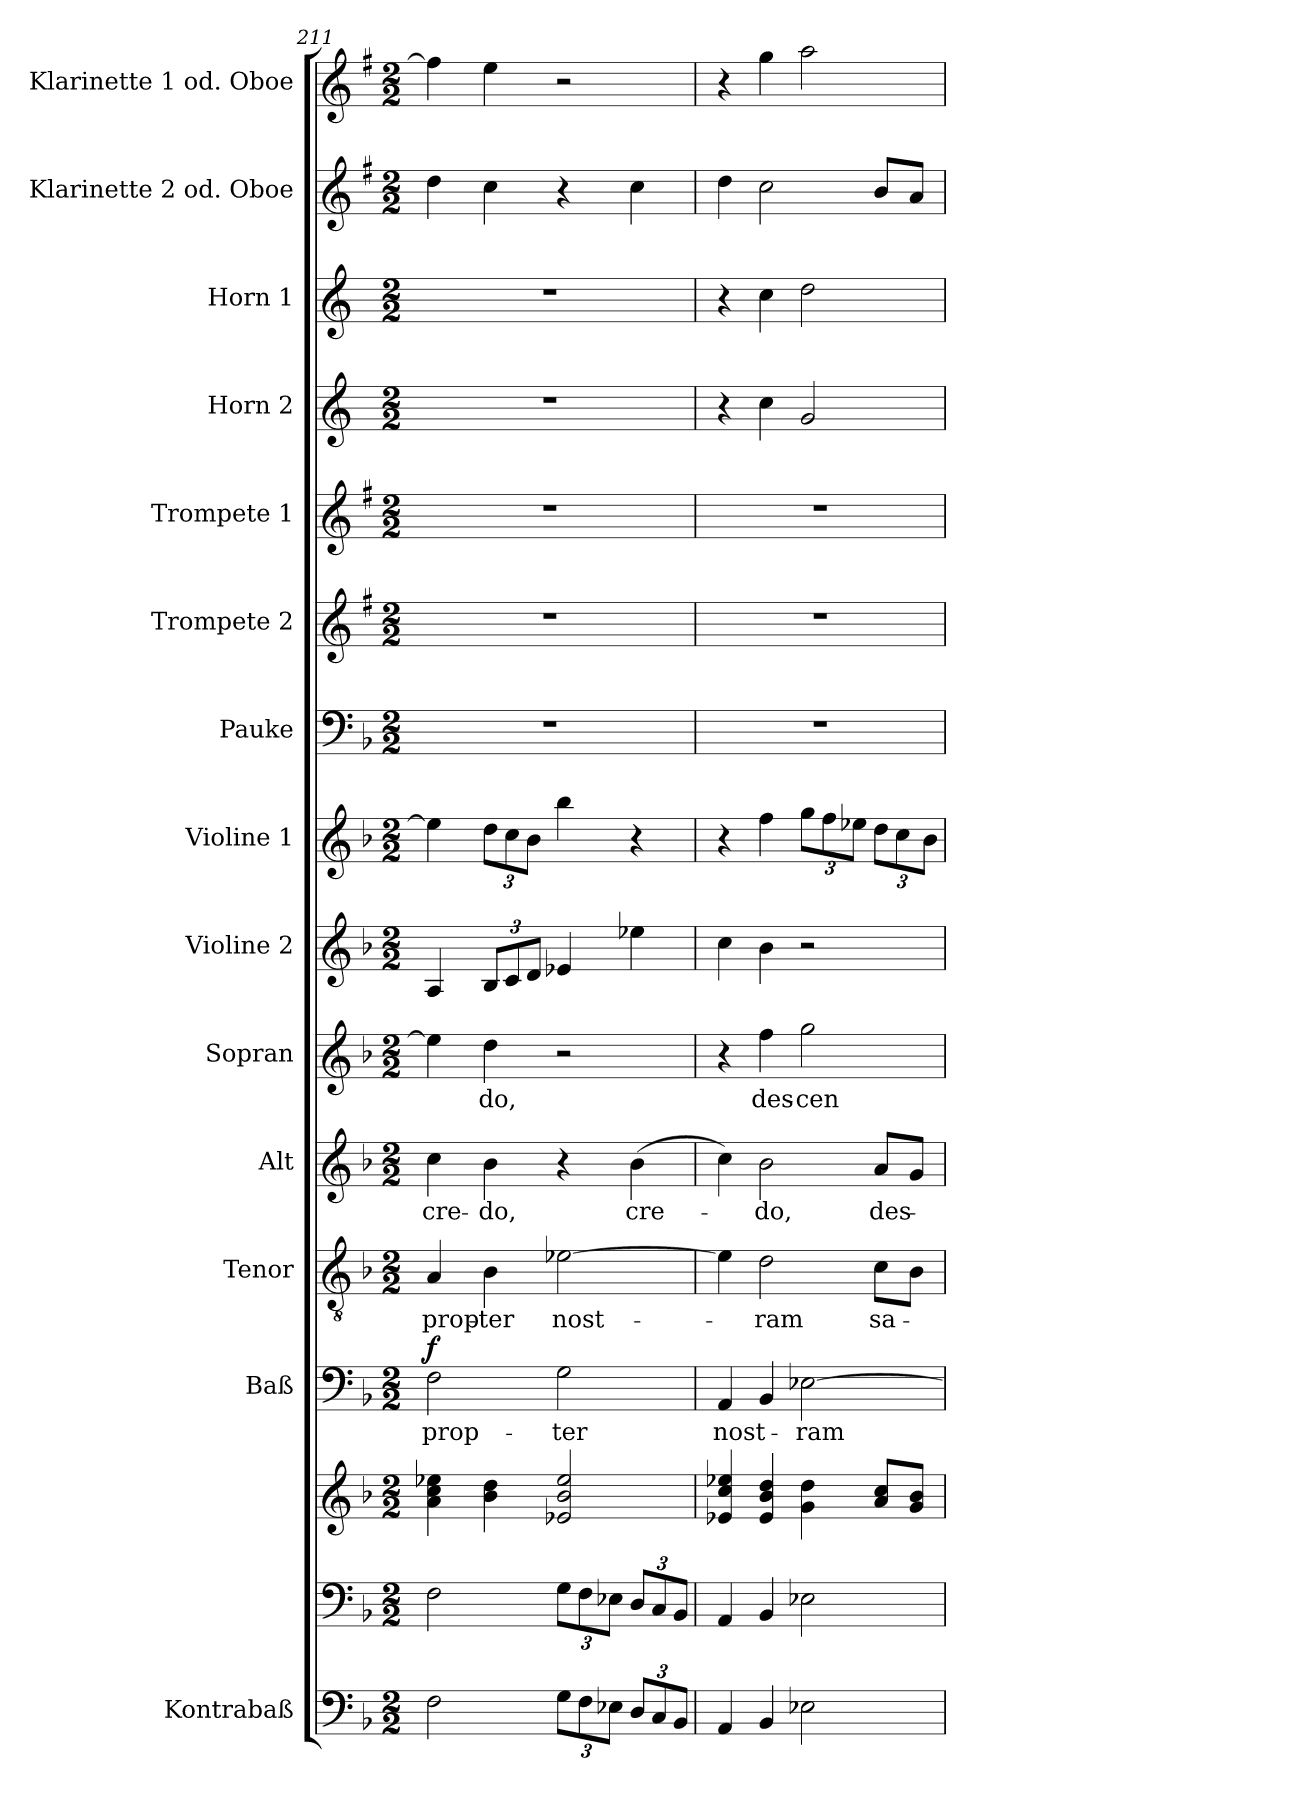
**kern	**kern	**kern	**kern	**text	**dynam	**kern	**text	**kern	**text	**kern	**text	**kern	**kern	**kern	**kern	**kern	**kern	**kern	**kern	**kern
*part15	*part14	*part14	*part13	*part13	*part13	*part12	*part12	*part11	*part11	*part10	*part10	*part9	*part8	*part7	*part6	*part5	*part4	*part3	*part2	*part1
*staff16	*staff15	*staff14	*staff13	*staff13	*staff13	*staff12	*staff12	*staff11	*staff11	*staff10	*staff10	*staff9	*staff8	*staff7	*staff6	*staff5	*staff4	*staff3	*staff2	*staff1
*I"Kontrabaß	*	*	*I"Baß	*	*	*I"Tenor	*	*I"Alt	*	*I"Sopran	*	*I"Violine 2	*I"Violine 1	*I"Pauke	*I"Trompete 2	*I"Trompete 1	*I"Horn 2	*I"Horn 1	*I"Klarinette 2 od. Oboe	*I"Klarinette 1 od. Oboe
*	*	*	*	*	*	*	*	*	*	*	*	*	*	*	*I'Tpt	*I'Tpt	*I'Hn	*I'Hn	*	*
*clefF4	*clefF4	*clefG2	*clefF4	*	*	*clefGv2	*	*clefG2	*	*clefG2	*	*clefG2	*clefG2	*clefF4	*clefG2	*clefG2	*clefG2	*clefG2	*clefG2	*clefG2
*ITrd7c12	*	*	*	*	*	*	*	*	*	*	*	*	*	*	*ITrd1c2	*ITrd1c2	*ITrd4c7	*ITrd4c7	*ITrd1c2	*ITrd1c2
*k[b-]	*k[b-]	*k[b-]	*k[b-]	*	*	*k[b-]	*	*k[b-]	*	*k[b-]	*	*k[b-]	*k[b-]	*k[b-]	*k[b-]	*k[b-]	*k[b-]	*k[b-]	*k[b-]	*k[b-]
*F:	*F:	*F:	*F:	*	*	*F:	*	*F:	*	*F:	*	*F:	*F:	*F:	*F:	*F:	*F:	*F:	*F:	*F:
*M2/2	*M2/2	*M2/2	*M2/2	*	*	*M2/2	*	*M2/2	*	*M2/2	*	*M2/2	*M2/2	*M2/2	*M2/2	*M2/2	*M2/2	*M2/2	*M2/2	*M2/2
=211	=211	=211	=211	=211	=211	=211	=211	=211	=211	=211	=211	=211	=211	=211	=211	=211	=211	=211	=211	=211
!	!	!	!	!LO:LY:b	!LO:DY:a	!	!LO:LY:b	!	!LO:LY:b	!	!	!	!	!	!	!	!	!	!	!
2FF\	2F\	4a\ 4cc\ 4ee-X\	2F\	prop-	f	4A/	prop-	4cc\	cre-	4ee-\]	.	4A/	4ee-\]	1r	1r	1r	1r	1r	4cc\	4ee-\]
!	!	!	!	!	!	!	!LO:LY:b	!	!LO:LY:b	!	!LO:LY:b	!	!	!	!	!	!	!	!	!
*	*	*	*	*	*	*	*	*	*	*	*	*Xbrackettup	*Xbrackettup	*	*	*	*	*	*	*
.	.	4b-\ 4dd\	.	.	.	4B-\	-ter	4b-\	-do,	4dd\	-do,	12B-/L	12dd\L	.	.	.	.	.	4b-\	4dd\
.	.	.	.	.	.	.	.	.	.	.	.	12c/	12cc\	.	.	.	.	.	.	.
.	.	.	.	.	.	.	.	.	.	.	.	12d/J	12b-\J	.	.	.	.	.	.	.
!	!	!	!	!LO:LY:b	!	!	!LO:LY:b	!	!	!	!	!	!	!	!	!	!	!	!	!
12GG\L	12G\L	2e-X/ 2b-/ 2ee-/	2G\	-ter	.	[2e-X\	nost-	4r	.	2r	.	4e-X/	4bb-\	.	.	.	.	.	4r	2r
12FF\	12F\	.	.	.	.	.	.	.	.	.	.	.	.	.	.	.	.	.	.	.
12EE-X\J	12E-X\J	.	.	.	.	.	.	.	.	.	.	.	.	.	.	.	.	.	.	.
!	!	!	!	!	!	!	!	!	!LO:LY:b	!	!	!	!	!	!	!	!	!	!	!
12DD/L	12D/L	.	.	.	.	.	.	(>4b-\	cre-	.	.	4ee-X\	4r	.	.	.	.	.	4b-\	.
12CC/	12C/	.	.	.	.	.	.	.	.	.	.	.	.	.	.	.	.	.	.	.
12BBB-/J	12BB-/J	.	.	.	.	.	.	.	.	.	.	.	.	.	.	.	.	.	.	.
!!LO:PB:g=z
=212	=212	=212	=212	=212	=212	=212	=212	=212	=212	=212	=212	=212	=212	=212	=212	=212	=212	=212	=212	=212
!	!	!	!	!LO:LY:b	!	!	!	!	!	!	!	!	!	!	!	!	!	!	!	!
4AAA/	4AA/	4e-X/ 4cc/ 4ee-X/	4AA/	nost-	.	4e-\]	.	4cc\)	.	4r	.	4cc\	4r	1r	1r	1r	4r	4r	4cc\	4r
!	!	!	!	!	!	!	!LO:LY:b	!	!LO:LY:b	!	!LO:LY:b	!	!	!	!	!	!	!	!	!
4BBB-/	4BB-/	4e-/ 4b-/ 4dd/	4BB-/	.	.	2d\	-ram	2b-\	-do,	4ff\	des-	4b-\	4ff\	.	.	.	4f\	4f\	2b-\	4ff\
!	!	!	!	!LO:LY:b	!	!	!	!	!	!	!LO:LY:b	!	!	!	!	!	!	!	!	!
2EE-X\	2E-X\	4g\ 4dd\	[2E-X\	-ram	.	.	.	.	.	2gg\	-cen-	2r	12gg\L	.	.	.	2c/	2g\	.	2gg\
.	.	.	.	.	.	.	.	.	.	.	.	.	12ff\	.	.	.	.	.	.	.
.	.	.	.	.	.	.	.	.	.	.	.	.	12ee-X\J	.	.	.	.	.	.	.
!	!	!	!	!	!	!	!LO:LY:b	!	!LO:LY:b	!	!	!	!	!	!	!	!	!	!	!
.	.	8a/ 8cc/L	.	.	.	8c\L	sa-	8a/L	des-	.	.	.	12dd\L	.	.	.	.	.	8a/L	.
.	.	.	.	.	.	.	.	.	.	.	.	.	12cc\	.	.	.	.	.	.	.
.	.	8g/ 8b-/J	.	.	.	8B-\J	.	8g/J	.	.	.	.	.	.	.	.	.	.	8g/J	.
.	.	.	.	.	.	.	.	.	.	.	.	.	12b-\J	.	.	.	.	.	.	.
=	=	=	=	=	=	=	=	=	=	=	=	=	=	=	=	=	=	=	=	=
*-	*-	*-	*-	*-	*-	*-	*-	*-	*-	*-	*-	*-	*-	*-	*-	*-	*-	*-	*-	*-
